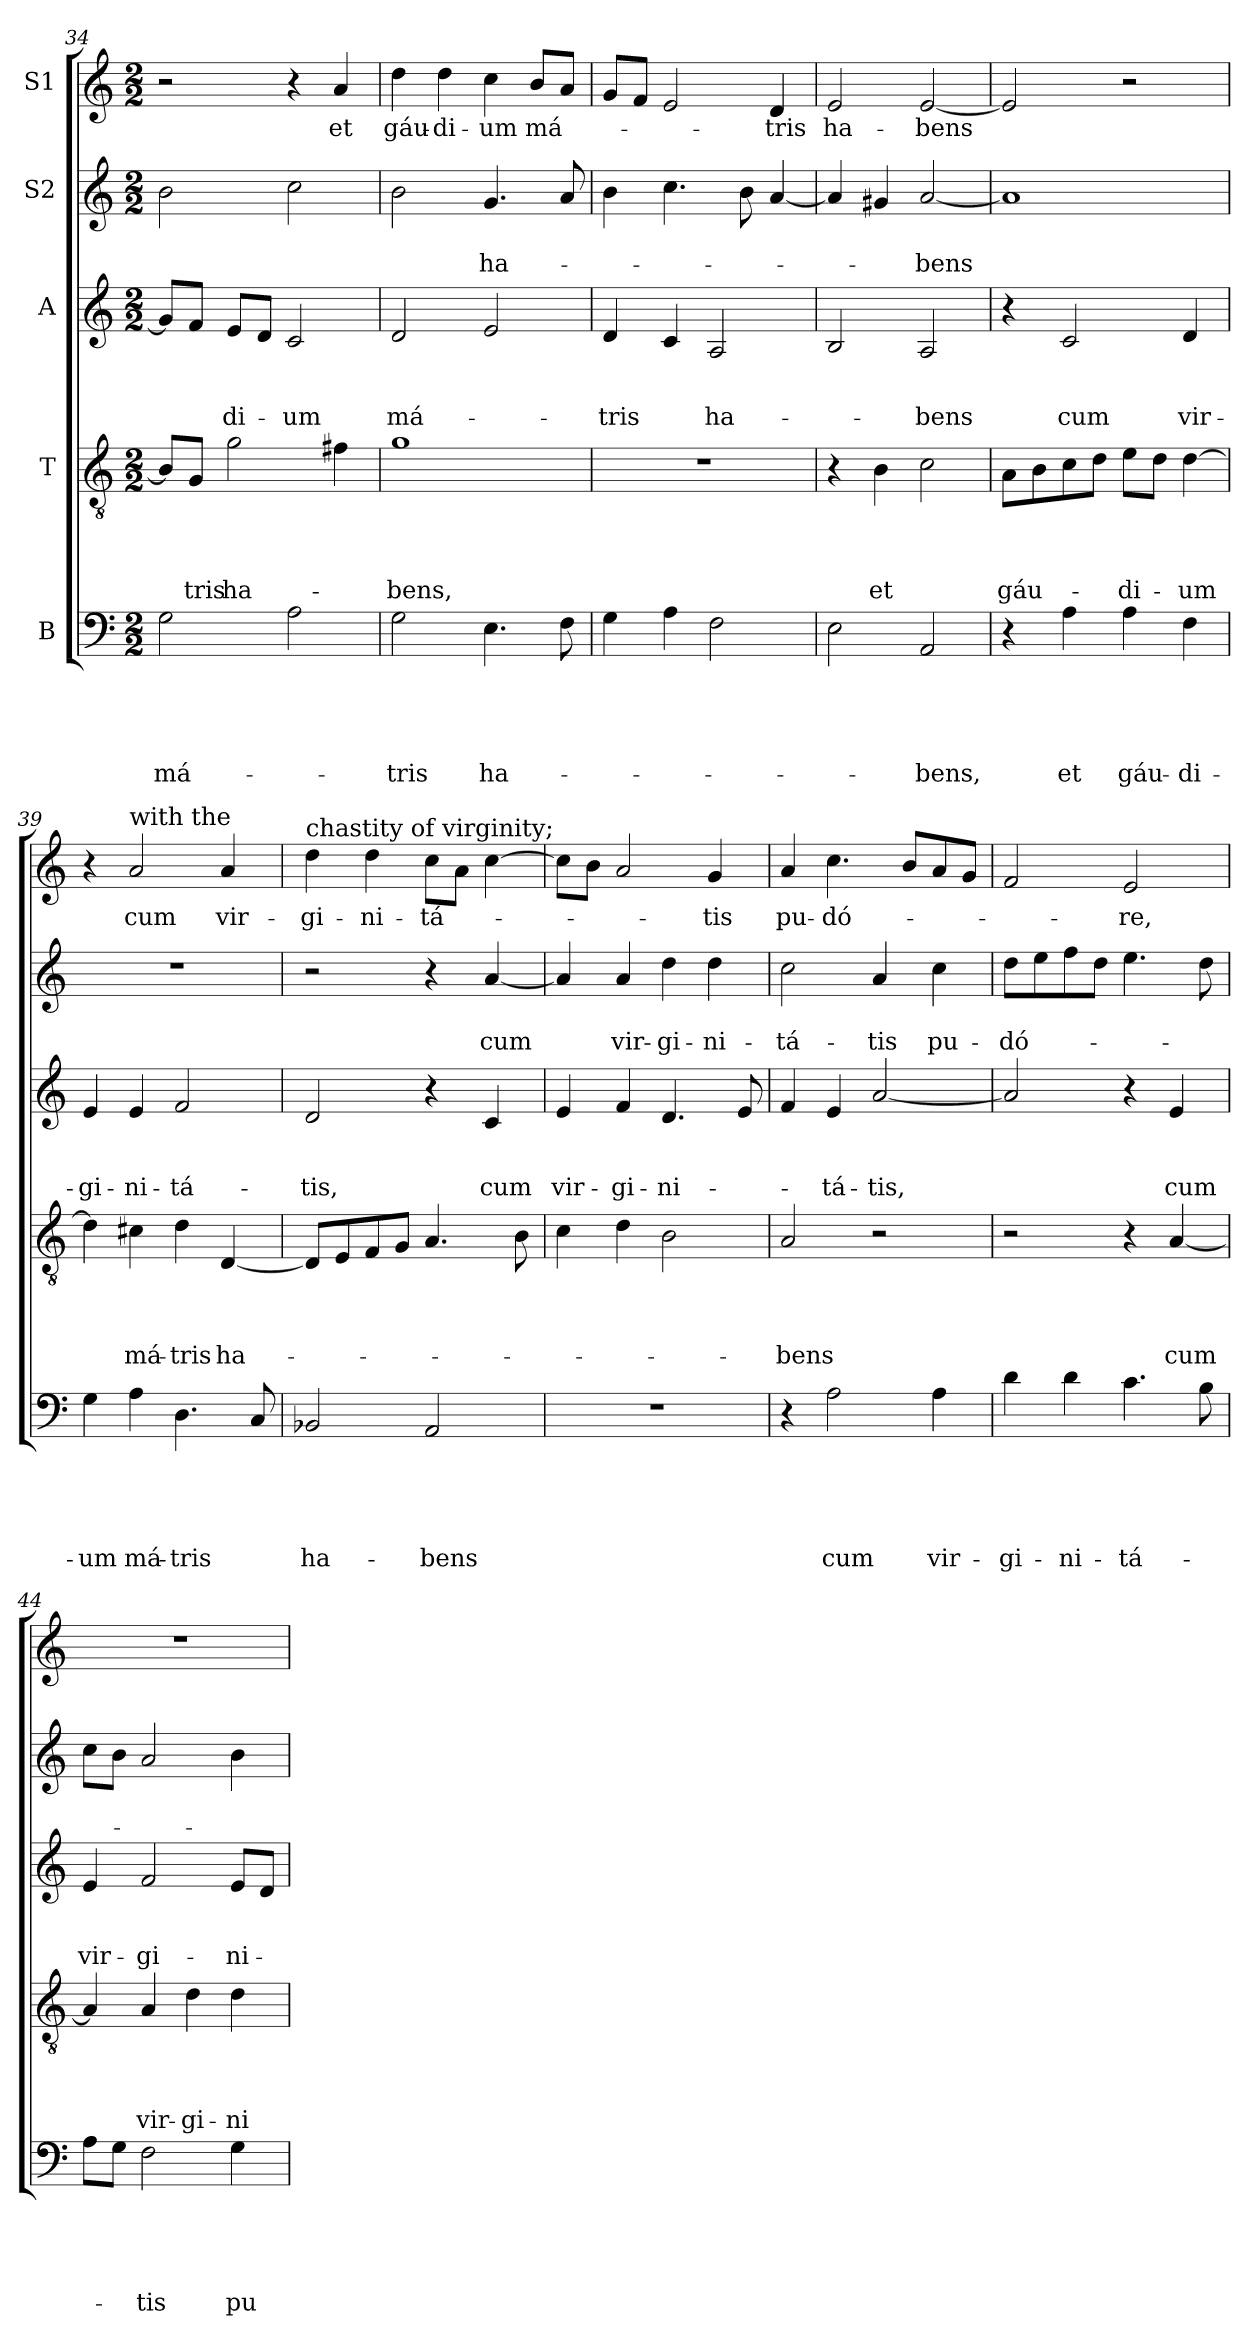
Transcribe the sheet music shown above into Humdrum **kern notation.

**kern	**text	**text	**text	**text	**text	**kern	**text	**text	**text	**text	**kern	**text	**text	**text	**kern	**text	**text	**kern	**text
*part5	*part5	*part5	*part5	*part5	*part5	*part4	*part4	*part4	*part4	*part4	*part3	*part3	*part3	*part3	*part2	*part2	*part2	*part1	*part1
*staff5	*staff5	*staff5	*staff5	*staff5	*staff5	*staff4	*staff4	*staff4	*staff4	*staff4	*staff3	*staff3	*staff3	*staff3	*staff2	*staff2	*staff2	*staff1	*staff1
*I"B	*	*	*	*	*	*I"T	*	*	*	*	*I"A	*	*	*	*I"S2	*	*	*I"S1	*
*clefF4	*	*	*	*	*	*clefGv2	*	*	*	*	*clefG2	*	*	*	*clefG2	*	*	*clefG2	*
*k[]	*	*	*	*	*	*k[]	*	*	*	*	*k[]	*	*	*	*k[]	*	*	*k[]	*
*C:	*	*	*	*	*	*C:	*	*	*	*	*C:	*	*	*	*C:	*	*	*C:	*
*M2/2	*	*	*	*	*	*M2/2	*	*	*	*	*M2/2	*	*	*	*M2/2	*	*	*M2/2	*
=34	=34	=34	=34	=34	=34	=34	=34	=34	=34	=34	=34	=34	=34	=34	=34	=34	=34	=34	=34
!	!	!	!	!	!LO:LY:b	!	!	!	!	!	!	!	!	!	!	!	!	!	!
2G\	.	.	.	.	má-	8B/L]	.	.	.	.	8g/L]	.	.	.	2b\	.	.	2r	.
!	!	!	!	!	!	!	!	!	!	!LO:LY:b	!	!	!	!	!	!	!	!	!
.	.	.	.	.	.	8G/J	.	.	.	-tris	8f/J	.	.	.	.	.	.	.	.
!	!	!	!	!	!	!	!	!	!	!LO:LY:b	!	!	!	!LO:LY:b	!	!	!	!	!
.	.	.	.	.	.	2g\	.	.	.	ha-	8e/L	.	.	-di-	.	.	.	.	.
.	.	.	.	.	.	.	.	.	.	.	8d/J	.	.	.	.	.	.	.	.
!	!	!	!	!	!	!	!	!	!	!	!	!	!	!LO:LY:b	!	!	!	!	!
2A\	.	.	.	.	.	.	.	.	.	.	2c/	.	.	-um	2cc\	.	.	4r	.
!	!	!	!	!	!	!	!	!	!	!	!	!	!	!	!	!	!	!	!LO:LY:b
.	.	.	.	.	.	4f#i\	.	.	.	.	.	.	.	.	.	.	.	4a/	et
=35	=35	=35	=35	=35	=35	=35	=35	=35	=35	=35	=35	=35	=35	=35	=35	=35	=35	=35	=35
!	!	!	!	!	!LO:LY:b	!	!	!	!	!LO:LY:b	!	!	!	!LO:LY:b	!	!	!	!	!LO:LY:b
2G\	.	.	.	.	-tris	1g	.	.	.	-bens,	2d/	.	.	má-	2b\	.	.	4dd\	gáu-
!	!	!	!	!	!	!	!	!	!	!	!	!	!	!	!	!	!	!	!LO:LY:b
.	.	.	.	.	.	.	.	.	.	.	.	.	.	.	.	.	.	4dd\	-di-
!	!	!	!	!	!LO:LY:b	!	!	!	!	!	!	!	!	!	!	!	!LO:LY:b	!	!LO:LY:b
4.E\	.	.	.	.	ha-	.	.	.	.	.	2e/	.	.	.	4.g/	.	ha-	4cc\	-um
!	!	!	!	!	!	!	!	!	!	!	!	!	!	!	!	!	!	!	!LO:LY:b
.	.	.	.	.	.	.	.	.	.	.	.	.	.	.	.	.	.	8b/L	má-
8F\	.	.	.	.	.	.	.	.	.	.	.	.	.	.	8a/	.	.	8a/J	.
=36	=36	=36	=36	=36	=36	=36	=36	=36	=36	=36	=36	=36	=36	=36	=36	=36	=36	=36	=36
!	!	!	!	!	!	!	!	!	!	!	!	!	!	!LO:LY:b	!	!	!	!	!
4G\	.	.	.	.	.	1r	.	.	.	.	4d/	.	.	-tris	4b\	.	.	8g/L	.
.	.	.	.	.	.	.	.	.	.	.	.	.	.	.	.	.	.	8f/J	.
4A\	.	.	.	.	.	.	.	.	.	.	4c/	.	.	.	4.cc\	.	.	2e/	.
!	!	!	!	!	!	!	!	!	!	!	!	!	!	!LO:LY:b	!	!	!	!	!
2F\	.	.	.	.	.	.	.	.	.	.	2A/	.	.	ha-	.	.	.	.	.
.	.	.	.	.	.	.	.	.	.	.	.	.	.	.	8b\	.	.	.	.
!	!	!	!	!	!	!	!	!	!	!	!	!	!	!	!	!	!	!	!LO:LY:b
.	.	.	.	.	.	.	.	.	.	.	.	.	.	.	[4a/	.	.	4d/	-tris
=37	=37	=37	=37	=37	=37	=37	=37	=37	=37	=37	=37	=37	=37	=37	=37	=37	=37	=37	=37
!	!	!	!	!	!	!	!	!	!	!	!	!	!	!	!	!	!	!	!LO:LY:b
2E\	.	.	.	.	.	4r	.	.	.	.	2B/	.	.	.	4a/]	.	.	2e/	ha-
!	!	!	!	!	!	!	!	!	!	!LO:LY:b	!	!	!	!	!	!	!	!	!
.	.	.	.	.	.	4B\	.	.	.	et	.	.	.	.	4g#i/	.	.	.	.
!	!	!	!	!	!LO:LY:b	!	!	!	!	!	!	!	!	!LO:LY:b	!	!	!LO:LY:b	!	!LO:LY:b
2AA/	.	.	.	.	-bens,	2c\	.	.	.	.	2A/	.	.	-bens	[2a/	.	-bens	[2e/	-bens
!!LO:PB:g=z
=38	=38	=38	=38	=38	=38	=38	=38	=38	=38	=38	=38	=38	=38	=38	=38	=38	=38	=38	=38
!	!	!	!	!	!	!	!	!	!	!LO:LY:b	!	!	!	!	!	!	!	!	!
4r	.	.	.	.	.	8A\L	.	.	.	gáu-	4r	.	.	.	1a]	.	.	2e/]	.
.	.	.	.	.	.	8B\	.	.	.	.	.	.	.	.	.	.	.	.	.
!	!	!	!	!	!LO:LY:b	!	!	!	!	!	!	!	!	!LO:LY:b	!	!	!	!	!
4A\	.	.	.	.	et	8c\	.	.	.	.	2c/	.	.	cum	.	.	.	.	.
.	.	.	.	.	.	8d\J	.	.	.	.	.	.	.	.	.	.	.	.	.
!	!	!	!	!	!LO:LY:b	!	!	!	!	!LO:LY:b	!	!	!	!	!	!	!	!	!
4A\	.	.	.	.	gáu-	8e\L	.	.	.	-di-	.	.	.	.	.	.	.	2r	.
.	.	.	.	.	.	8d\J	.	.	.	.	.	.	.	.	.	.	.	.	.
!	!	!	!	!	!LO:LY:b	!	!	!	!	!LO:LY:b	!	!	!	!LO:LY:b	!	!	!	!	!
4F\	.	.	.	.	-di-	[4d\	.	.	.	-um	4d/	.	.	vir-	.	.	.	.	.
=39	=39	=39	=39	=39	=39	=39	=39	=39	=39	=39	=39	=39	=39	=39	=39	=39	=39	=39	=39
!	!	!	!	!	!LO:LY:b	!	!	!	!	!	!	!	!	!LO:LY:b	!	!	!	!	!
4G\	.	.	.	.	-um	4d\]	.	.	.	.	4e/	.	.	-gi-	1r	.	.	4r	.
!	!	!	!	!	!	!	!	!	!	!	!	!	!	!	!	!	!	!LO:TX:a:t=with the	!
!	!	!	!	!	!LO:LY:b	!	!	!	!	!LO:LY:b	!	!	!	!LO:LY:b	!	!	!	!	!LO:LY:b
4A\	.	.	.	.	má-	4c#i\	.	.	.	má-	4e/	.	.	-ni-	.	.	.	2a/	cum
!	!	!	!	!	!LO:LY:b	!	!	!	!	!LO:LY:b	!	!	!	!LO:LY:b	!	!	!	!	!
4.D\	.	.	.	.	-tris	4d\	.	.	.	-tris	2f/	.	.	-tá-	.	.	.	.	.
!	!	!	!	!	!	!	!	!	!	!LO:LY:b	!	!	!	!	!	!	!	!	!LO:LY:b
.	.	.	.	.	.	[4D/	.	.	.	ha-	.	.	.	.	.	.	.	4a/	vir-
8C/	.	.	.	.	.	.	.	.	.	.	.	.	.	.	.	.	.	.	.
=40	=40	=40	=40	=40	=40	=40	=40	=40	=40	=40	=40	=40	=40	=40	=40	=40	=40	=40	=40
!	!	!	!	!	!	!	!	!	!	!	!	!	!	!	!	!	!	!LO:TX:a:t=chastity of virginity;	!
!	!	!	!	!	!LO:LY:b	!	!	!	!	!	!	!	!	!LO:LY:b	!	!	!	!	!LO:LY:b
2BB-X/	.	.	.	.	ha-	8D/L]	.	.	.	.	2d/	.	.	-tis,	2r	.	.	4dd\	-gi-
.	.	.	.	.	.	8E/	.	.	.	.	.	.	.	.	.	.	.	.	.
!	!	!	!	!	!	!	!	!	!	!	!	!	!	!	!	!	!	!	!LO:LY:b
.	.	.	.	.	.	8F/	.	.	.	.	.	.	.	.	.	.	.	4dd\	-ni-
.	.	.	.	.	.	8G/J	.	.	.	.	.	.	.	.	.	.	.	.	.
!	!	!	!	!	!LO:LY:b	!	!	!	!	!	!	!	!	!	!	!	!	!	!LO:LY:b
2AA/	.	.	.	.	-bens	4.A/	.	.	.	.	4r	.	.	.	4r	.	.	8cc\L	-tá-
.	.	.	.	.	.	.	.	.	.	.	.	.	.	.	.	.	.	8a\J	.
!	!	!	!	!	!	!	!	!	!	!	!	!	!	!LO:LY:b	!	!	!LO:LY:b	!	!
.	.	.	.	.	.	.	.	.	.	.	4c/	.	.	cum	[4a/	.	cum	[4cc\	.
.	.	.	.	.	.	8B\	.	.	.	.	.	.	.	.	.	.	.	.	.
=41	=41	=41	=41	=41	=41	=41	=41	=41	=41	=41	=41	=41	=41	=41	=41	=41	=41	=41	=41
!	!	!	!	!	!	!	!	!	!	!	!	!	!	!LO:LY:b	!	!	!	!	!
1r	.	.	.	.	.	4c\	.	.	.	.	4e/	.	.	vir-	4a/]	.	.	8cc\L]	.
.	.	.	.	.	.	.	.	.	.	.	.	.	.	.	.	.	.	8b\J	.
!	!	!	!	!	!	!	!	!	!	!	!	!	!	!LO:LY:b	!	!	!LO:LY:b	!	!
.	.	.	.	.	.	4d\	.	.	.	.	4f/	.	.	-gi-	4a/	.	vir-	2a/	.
!	!	!	!	!	!	!	!	!	!	!	!	!	!	!LO:LY:b	!	!	!LO:LY:b	!	!
.	.	.	.	.	.	2B\	.	.	.	.	4.d/	.	.	-ni-	4dd\	.	-gi-	.	.
!	!	!	!	!	!	!	!	!	!	!	!	!	!	!	!	!	!LO:LY:b	!	!LO:LY:b
.	.	.	.	.	.	.	.	.	.	.	.	.	.	.	4dd\	.	-ni-	4g/	-tis
.	.	.	.	.	.	.	.	.	.	.	8e/	.	.	.	.	.	.	.	.
=42	=42	=42	=42	=42	=42	=42	=42	=42	=42	=42	=42	=42	=42	=42	=42	=42	=42	=42	=42
!	!	!	!	!	!	!	!	!	!	!LO:LY:b	!	!	!	!	!	!	!LO:LY:b	!	!LO:LY:b
4r	.	.	.	.	.	2A/	.	.	.	-bens	4f/	.	.	.	2cc\	.	-tá-	4a/	pu-
!	!	!	!	!	!LO:LY:b	!	!	!	!	!	!	!	!	!LO:LY:b	!	!	!	!	!LO:LY:b
2A\	.	.	.	.	cum	.	.	.	.	.	4e/	.	.	-tá-	.	.	.	4.cc\	-dó-
!	!	!	!	!	!	!	!	!	!	!	!	!	!	!LO:LY:b	!	!	!LO:LY:b	!	!
.	.	.	.	.	.	2r	.	.	.	.	[2a/	.	.	-tis,	4a/	.	-tis	.	.
.	.	.	.	.	.	.	.	.	.	.	.	.	.	.	.	.	.	8b/L	.
!	!	!	!	!	!LO:LY:b	!	!	!	!	!	!	!	!	!	!	!	!LO:LY:b	!	!
4A\	.	.	.	.	vir-	.	.	.	.	.	.	.	.	.	4cc\	.	pu-	8a/	.
.	.	.	.	.	.	.	.	.	.	.	.	.	.	.	.	.	.	8g/J	.
!!LO:LB:g=z
=43	=43	=43	=43	=43	=43	=43	=43	=43	=43	=43	=43	=43	=43	=43	=43	=43	=43	=43	=43
!	!	!	!	!	!LO:LY:b	!	!	!	!	!	!	!	!	!	!	!	!LO:LY:b	!	!
4d\	.	.	.	.	-gi-	2r	.	.	.	.	2a/]	.	.	.	8dd\L	.	-dó-	2f/	.
.	.	.	.	.	.	.	.	.	.	.	.	.	.	.	8ee\	.	.	.	.
!	!	!	!	!	!LO:LY:b	!	!	!	!	!	!	!	!	!	!	!	!	!	!
4d\	.	.	.	.	-ni-	.	.	.	.	.	.	.	.	.	8ff\	.	.	.	.
.	.	.	.	.	.	.	.	.	.	.	.	.	.	.	8dd\J	.	.	.	.
!	!	!	!	!	!LO:LY:b	!	!	!	!	!	!	!	!	!	!	!	!	!	!LO:LY:b
4.c\	.	.	.	.	-tá-	4r	.	.	.	.	4r	.	.	.	4.ee\	.	.	2e/	-re,
!	!	!	!	!	!	!	!	!	!	!LO:LY:b	!	!	!	!LO:LY:b	!	!	!	!	!
.	.	.	.	.	.	[4A/	.	.	.	cum	4e/	.	.	cum	.	.	.	.	.
8B\	.	.	.	.	.	.	.	.	.	.	.	.	.	.	8dd\	.	.	.	.
=44	=44	=44	=44	=44	=44	=44	=44	=44	=44	=44	=44	=44	=44	=44	=44	=44	=44	=44	=44
!	!	!	!	!	!	!	!	!	!	!	!	!	!	!LO:LY:b	!	!	!	!	!
8A\L	.	.	.	.	.	4A/]	.	.	.	.	4e/	.	.	vir-	8cc\L	.	.	1r	.
8G\J	.	.	.	.	.	.	.	.	.	.	.	.	.	.	8b\J	.	.	.	.
!	!	!	!	!	!LO:LY:b	!	!	!	!	!LO:LY:b	!	!	!	!LO:LY:b	!	!	!	!	!
2F\	.	.	.	.	-tis	4A/	.	.	.	vir-	2f/	.	.	-gi-	2a/	.	.	.	.
!	!	!	!	!	!	!	!	!	!	!LO:LY:b	!	!	!	!	!	!	!	!	!
.	.	.	.	.	.	4d\	.	.	.	-gi-	.	.	.	.	.	.	.	.	.
!	!	!	!	!	!LO:LY:b	!	!	!	!	!LO:LY:b	!	!	!	!LO:LY:b	!	!	!	!	!
4G\	.	.	.	.	pu-	4d\	.	.	.	-ni-	8e/L	.	.	-ni-	4b\	.	.	.	.
.	.	.	.	.	.	.	.	.	.	.	8d/J	.	.	.	.	.	.	.	.
=	=	=	=	=	=	=	=	=	=	=	=	=	=	=	=	=	=	=	=
*-	*-	*-	*-	*-	*-	*-	*-	*-	*-	*-	*-	*-	*-	*-	*-	*-	*-	*-	*-
